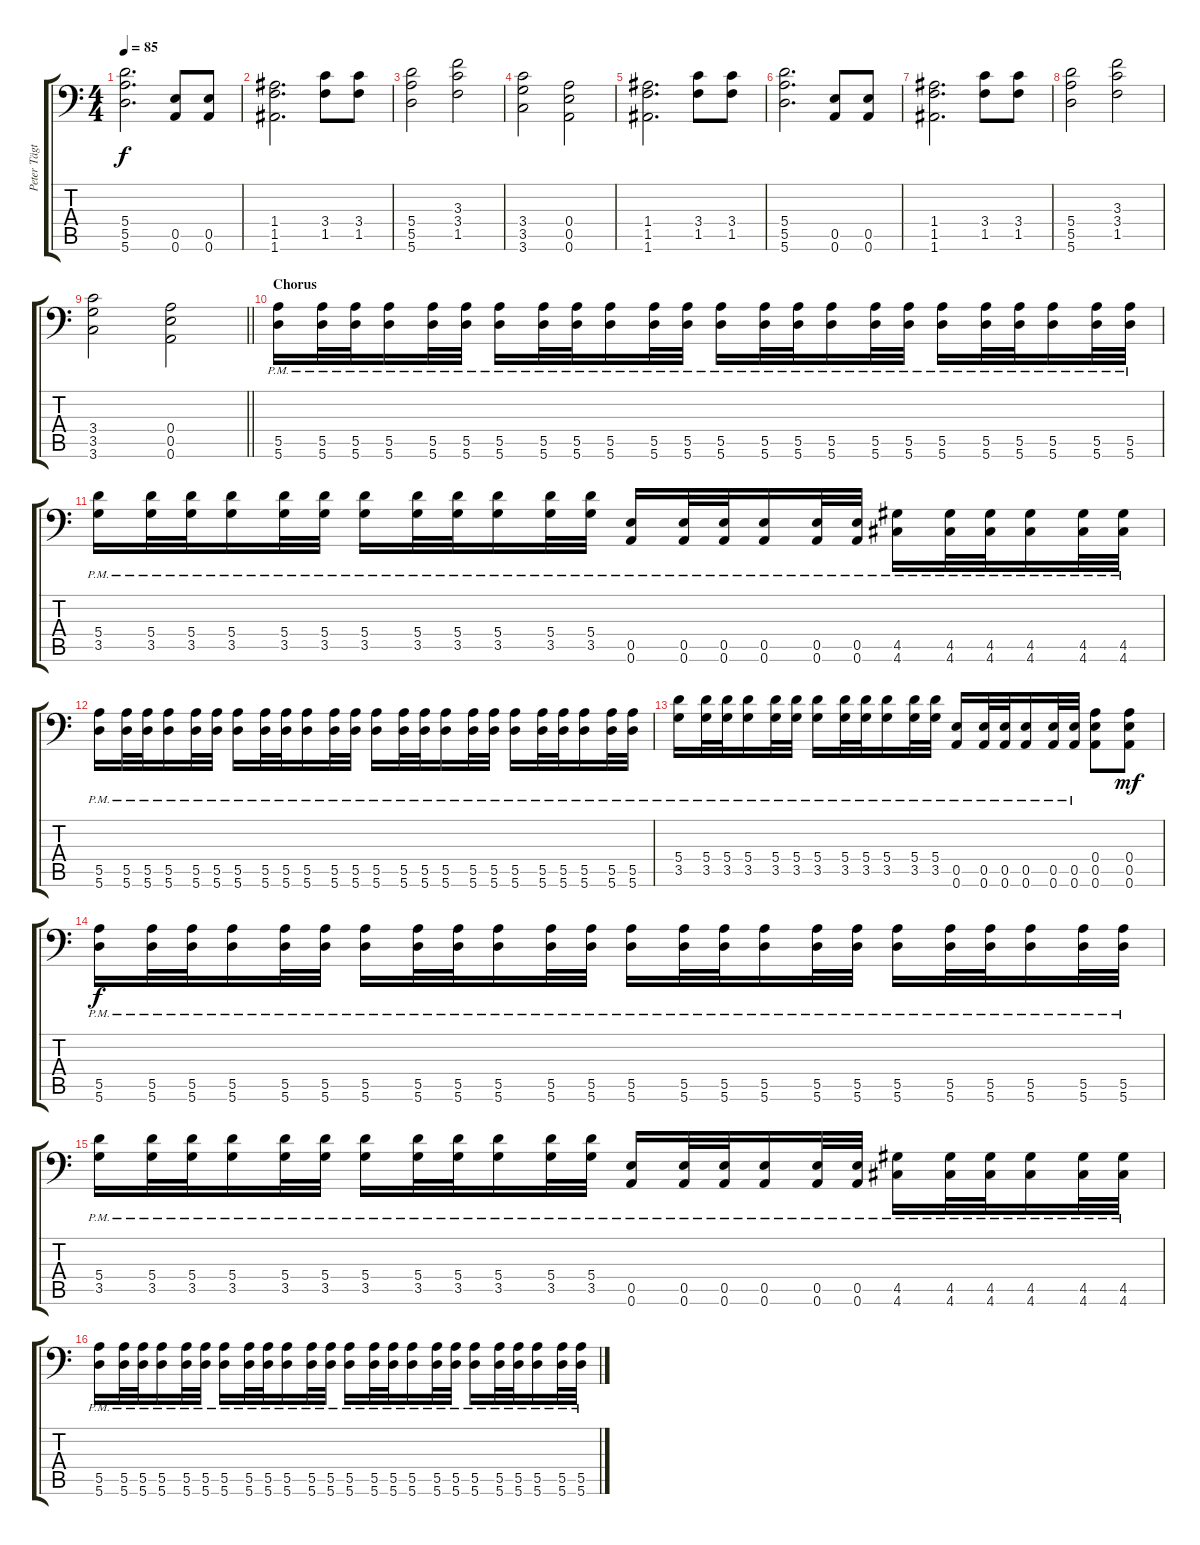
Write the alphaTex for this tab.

\track ("Peter Tägtgren (6 string guitar)" "Peter Tägt") {instrument distortionguitar}
\staff {score tabs}
\tuning (B3 Gb3 D3 A2 E2 A1) {hide}
\ts (4 4)
\tempo 85
\clef f4
\ks c
(5.4 5.5 5.6).2{d dy f} (0.5 0.6).8 (0.5 0.6).8 |
(1.4 1.5 1.6).2{d} (3.4 1.5).8 (3.4 1.5).8 |
(5.4 5.5 5.6).2 (3.3 3.4 1.5).2 |
(3.4 3.5 3.6).2 (0.4 0.5 0.6).2 |
(1.4 1.5 1.6).2{d} (3.4 1.5).8 (3.4 1.5).8 |
(5.4 5.5 5.6).2{d} (0.5 0.6).8 (0.5 0.6).8 |
(1.4 1.5 1.6).2{d} (3.4 1.5).8 (3.4 1.5).8 |
(5.4 5.5 5.6).2 (3.3 3.4 1.5).2 |
\barLineRight lightlight
(3.4 3.5 3.6).2 (0.4 0.5 0.6).2 |
\section ("" "Chorus")
(5.5{pm} 5.6{pm}).16 (5.5{pm} 5.6{pm}).32 (5.5{pm} 5.6{pm}).32 (5.5{pm} 5.6{pm}).16 (5.5{pm} 5.6{pm}).32 (5.5{pm} 5.6{pm}).32 (5.5{pm} 5.6{pm}).16 (5.5{pm} 5.6{pm}).32 (5.5{pm} 5.6{pm}).32 (5.5{pm} 5.6{pm}).16 (5.5{pm} 5.6{pm}).32 (5.5{pm} 5.6{pm}).32 (5.5{pm} 5.6{pm}).16 (5.5{pm} 5.6{pm}).32 (5.5{pm} 5.6{pm}).32 (5.5{pm} 5.6{pm}).16 (5.5{pm} 5.6{pm}).32 (5.5{pm} 5.6{pm}).32 (5.5{pm} 5.6{pm}).16 (5.5{pm} 5.6{pm}).32 (5.5{pm} 5.6{pm}).32 (5.5{pm} 5.6{pm}).16 (5.5{pm} 5.6{pm}).32 (5.5{pm} 5.6{pm}).32 |
(5.4{pm} 3.5{pm}).16 (5.4{pm} 3.5{pm}).32 (5.4{pm} 3.5{pm}).32 (5.4{pm} 3.5{pm}).16 (5.4{pm} 3.5{pm}).32 (5.4{pm} 3.5{pm}).32 (5.4{pm} 3.5{pm}).16 (5.4{pm} 3.5{pm}).32 (5.4{pm} 3.5{pm}).32 (5.4{pm} 3.5{pm}).16 (5.4{pm} 3.5{pm}).32 (5.4{pm} 3.5{pm}).32 (0.5{pm} 0.6{pm}).16 (0.5{pm} 0.6{pm}).32 (0.5{pm} 0.6{pm}).32 (0.5{pm} 0.6{pm}).16 (0.5{pm} 0.6{pm}).32 (0.5{pm} 0.6{pm}).32 (4.5{pm} 4.6{pm}).16 (4.5{pm} 4.6{pm}).32 (4.5{pm} 4.6{pm}).32 (4.5{pm} 4.6{pm}).16 (4.5{pm} 4.6{pm}).32 (4.5{pm} 4.6{pm}).32 |
(5.5{pm} 5.6{pm}).16 (5.5{pm} 5.6{pm}).32 (5.5{pm} 5.6{pm}).32 (5.5{pm} 5.6{pm}).16 (5.5{pm} 5.6{pm}).32 (5.5{pm} 5.6{pm}).32 (5.5{pm} 5.6{pm}).16 (5.5{pm} 5.6{pm}).32 (5.5{pm} 5.6{pm}).32 (5.5{pm} 5.6{pm}).16 (5.5{pm} 5.6{pm}).32 (5.5{pm} 5.6{pm}).32 (5.5{pm} 5.6{pm}).16 (5.5{pm} 5.6{pm}).32 (5.5{pm} 5.6{pm}).32 (5.5{pm} 5.6{pm}).16 (5.5{pm} 5.6{pm}).32 (5.5{pm} 5.6{pm}).32 (5.5{pm} 5.6{pm}).16 (5.5{pm} 5.6{pm}).32 (5.5{pm} 5.6{pm}).32 (5.5{pm} 5.6{pm}).16 (5.5{pm} 5.6{pm}).32 (5.5{pm} 5.6{pm}).32 |
(5.4{pm} 3.5{pm}).16 (5.4{pm} 3.5{pm}).32 (5.4{pm} 3.5{pm}).32 (5.4{pm} 3.5{pm}).16 (5.4{pm} 3.5{pm}).32 (5.4{pm} 3.5{pm}).32 (5.4{pm} 3.5{pm}).16 (5.4{pm} 3.5{pm}).32 (5.4{pm} 3.5{pm}).32 (5.4{pm} 3.5{pm}).16 (5.4{pm} 3.5{pm}).32 (5.4{pm} 3.5{pm}).32 (0.5{pm} 0.6{pm}).16 (0.5{pm} 0.6{pm}).32 (0.5{pm} 0.6{pm}).32 (0.5{pm} 0.6{pm}).16 (0.5{pm} 0.6{pm}).32 (0.5{pm} 0.6{pm}).32 (0.4 0.5 0.6).8 (0.4 0.5 0.6).8{dy mf} |
(5.5{pm} 5.6{pm}).16{dy f} (5.5{pm} 5.6{pm}).32 (5.5{pm} 5.6{pm}).32 (5.5{pm} 5.6{pm}).16 (5.5{pm} 5.6{pm}).32 (5.5{pm} 5.6{pm}).32 (5.5{pm} 5.6{pm}).16 (5.5{pm} 5.6{pm}).32 (5.5{pm} 5.6{pm}).32 (5.5{pm} 5.6{pm}).16 (5.5{pm} 5.6{pm}).32 (5.5{pm} 5.6{pm}).32 (5.5{pm} 5.6{pm}).16 (5.5{pm} 5.6{pm}).32 (5.5{pm} 5.6{pm}).32 (5.5{pm} 5.6{pm}).16 (5.5{pm} 5.6{pm}).32 (5.5{pm} 5.6{pm}).32 (5.5{pm} 5.6{pm}).16 (5.5{pm} 5.6{pm}).32 (5.5{pm} 5.6{pm}).32 (5.5{pm} 5.6{pm}).16 (5.5{pm} 5.6{pm}).32 (5.5{pm} 5.6{pm}).32 |
(5.4{pm} 3.5{pm}).16 (5.4{pm} 3.5{pm}).32 (5.4{pm} 3.5{pm}).32 (5.4{pm} 3.5{pm}).16 (5.4{pm} 3.5{pm}).32 (5.4{pm} 3.5{pm}).32 (5.4{pm} 3.5{pm}).16 (5.4{pm} 3.5{pm}).32 (5.4{pm} 3.5{pm}).32 (5.4{pm} 3.5{pm}).16 (5.4{pm} 3.5{pm}).32 (5.4{pm} 3.5{pm}).32 (0.5{pm} 0.6{pm}).16 (0.5{pm} 0.6{pm}).32 (0.5{pm} 0.6{pm}).32 (0.5{pm} 0.6{pm}).16 (0.5{pm} 0.6{pm}).32 (0.5{pm} 0.6{pm}).32 (4.5{pm} 4.6{pm}).16 (4.5{pm} 4.6{pm}).32 (4.5{pm} 4.6{pm}).32 (4.5{pm} 4.6{pm}).16 (4.5{pm} 4.6{pm}).32 (4.5{pm} 4.6{pm}).32 |
(5.5{pm} 5.6{pm}).16 (5.5{pm} 5.6{pm}).32 (5.5{pm} 5.6{pm}).32 (5.5{pm} 5.6{pm}).16 (5.5{pm} 5.6{pm}).32 (5.5{pm} 5.6{pm}).32 (5.5{pm} 5.6{pm}).16 (5.5{pm} 5.6{pm}).32 (5.5{pm} 5.6{pm}).32 (5.5{pm} 5.6{pm}).16 (5.5{pm} 5.6{pm}).32 (5.5{pm} 5.6{pm}).32 (5.5{pm} 5.6{pm}).16 (5.5{pm} 5.6{pm}).32 (5.5{pm} 5.6{pm}).32 (5.5{pm} 5.6{pm}).16 (5.5{pm} 5.6{pm}).32 (5.5{pm} 5.6{pm}).32 (5.5{pm} 5.6{pm}).16 (5.5{pm} 5.6{pm}).32 (5.5{pm} 5.6{pm}).32 (5.5{pm} 5.6{pm}).16 (5.5{pm} 5.6{pm}).32 (5.5{pm} 5.6{pm}).32
